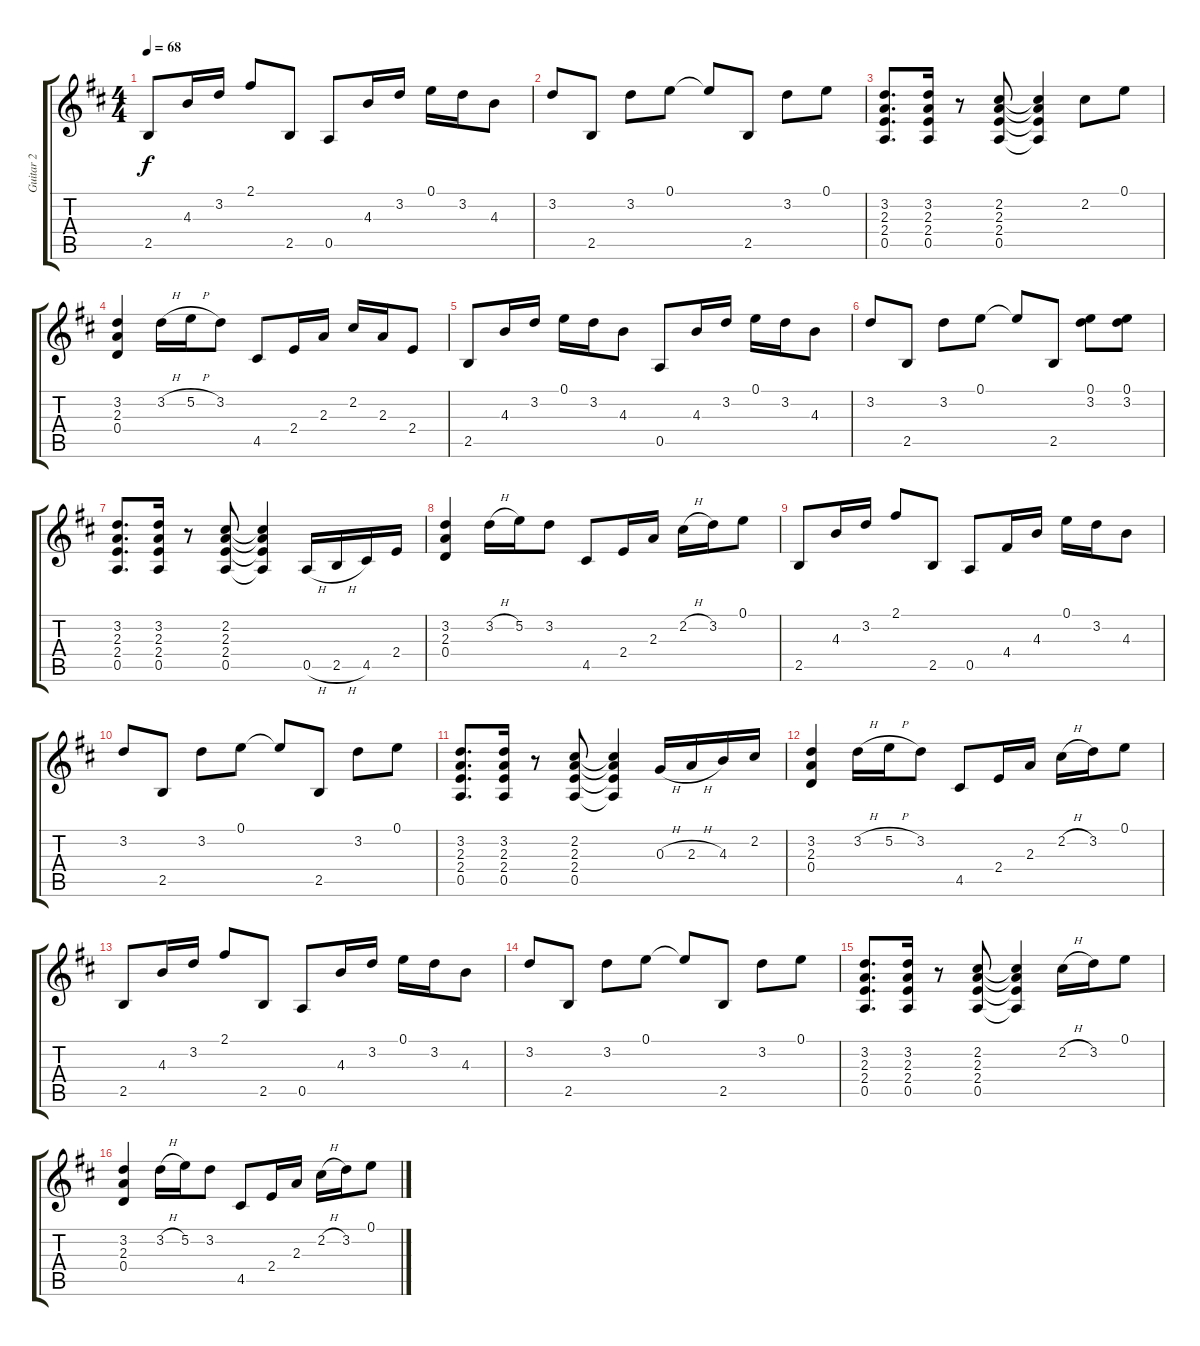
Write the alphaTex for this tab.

\track ("Guitar 2" "Guitar 2") {instrument electricguitarclean}
\staff {score tabs}
\tuning (E4 B3 G3 D3 A2 E2) {hide}
\ts (4 4)
\tempo 68
\clef g2
\ks d
2.5.8{dy f} 4.3.16 3.2.16 2.1.8 2.5.8 0.5.8 4.3.16 3.2.16 0.1.16 3.2.16 4.3.8 |
3.2.8 2.5.8 3.2.8 0.1.8 0.1{t}.8 2.5.8 3.2.8 0.1.8 |
(3.2 2.3 2.4 0.5).8{d} (3.2 2.3 2.4 0.5).16 r.8 (2.2 2.3 2.4 0.5).8 (2.2{t} 2.3{t} 2.4{t} 0.5{t}).4 2.2.8 0.1.8 |
(3.2 2.3 0.4).4 3.2{h}.16 5.2{h}.16 3.2.8 4.5.8 2.4.16 2.3.16 2.2.16 2.3.16 2.4.8 |
2.5.8 4.3.16 3.2.16 0.1.16 3.2.16 4.3.8 0.5.8 4.3.16 3.2.16 0.1.16 3.2.16 4.3.8 |
3.2.8 2.5.8 3.2.8 0.1.8 0.1{t}.8 2.5.8 (0.1 3.2).8 (0.1 3.2).8 |
(3.2 2.3 2.4 0.5).8{d} (3.2 2.3 2.4 0.5).16 r.8 (2.2 2.3 2.4 0.5).8 (2.2{t} 2.3{t} 2.4{t} 0.5{t}).4 0.5{h}.16 2.5{h}.16 4.5.16 2.4.16 |
(3.2 2.3 0.4).4 3.2{h}.16 5.2.16 3.2.8 4.5.8 2.4.16 2.3.16 2.2{h}.16 3.2.16 0.1.8 |
2.5.8 4.3.16 3.2.16 2.1.8 2.5.8 0.5.8 4.4.16 4.3.16 0.1.16 3.2.16 4.3.8 |
3.2.8 2.5.8 3.2.8 0.1.8 0.1{t}.8 2.5.8 3.2.8 0.1.8 |
(3.2 2.3 2.4 0.5).8{d} (3.2 2.3 2.4 0.5).16 r.8 (2.2 2.3 2.4 0.5).8 (2.2{t} 2.3{t} 2.4{t} 0.5{t}).4 0.3{h}.16 2.3{h}.16 4.3.16 2.2.16 |
(3.2 2.3 0.4).4 3.2{h}.16 5.2{h}.16 3.2.8 4.5.8 2.4.16 2.3.16 2.2{h}.16 3.2.16 0.1.8 |
2.5.8 4.3.16 3.2.16 2.1.8 2.5.8 0.5.8 4.3.16 3.2.16 0.1.16 3.2.16 4.3.8 |
3.2.8 2.5.8 3.2.8 0.1.8 0.1{t}.8 2.5.8 3.2.8 0.1.8 |
(3.2 2.3 2.4 0.5).8{d} (3.2 2.3 2.4 0.5).16 r.8 (2.2 2.3 2.4 0.5).8 (2.2{t} 2.3{t} 2.4{t} 0.5{t}).4 2.2{h}.16 3.2.16 0.1.8 |
(3.2 2.3 0.4).4 3.2{h}.16 5.2.16 3.2.8 4.5.8 2.4.16 2.3.16 2.2{h}.16 3.2.16 0.1.8
